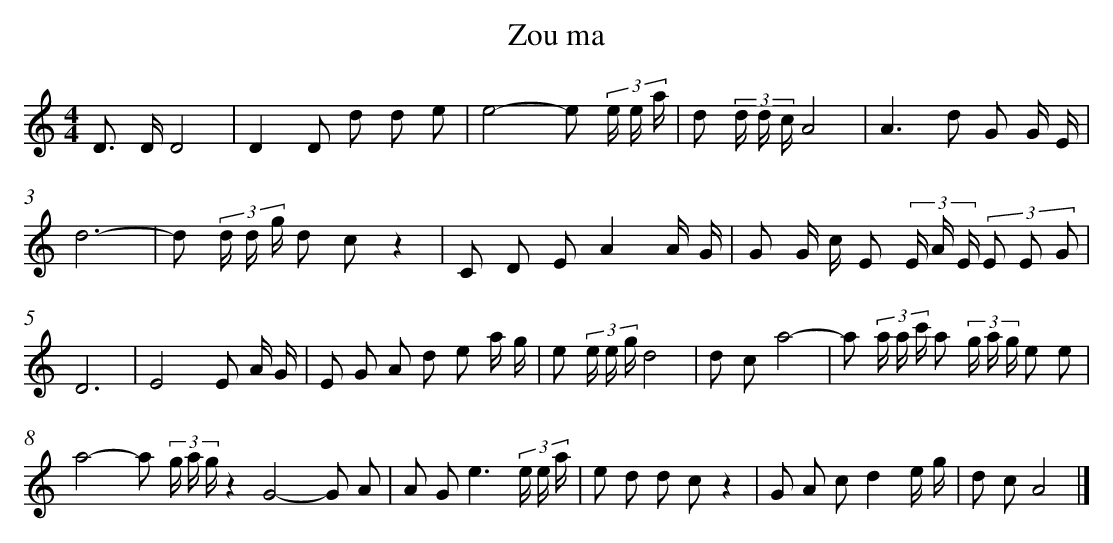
X:1
T: Zou ma
L: 1/8
M: 4/4
K: C
D> DD4 [I:setbarnb 1]|
D2D d d e |
e4-e (3e/ e/ a/ |
d (3d/ d/ c/A4 |
A2>d2 G G/ E/ |
d6- |
d (3d/ d/ g/ d cz2 |
C D EA2A/ G/ |
G G/ c/ E (3E/ A/ E/ (3E E G |
D6 |
E4E A/ G/ |
E G A d e a/ g/ |
e (3e/ e/ g/d4 |
d ca4- |
a (3a/ a/ c'/ a (3g/ a/ g/ e e |
a4-a (3g/ a/ g/z2G4-G A |
A G2<e2(3e/ e/ a/ |
e d d cz2 |
G A cd2e/ g/ |
d cA4 |]
